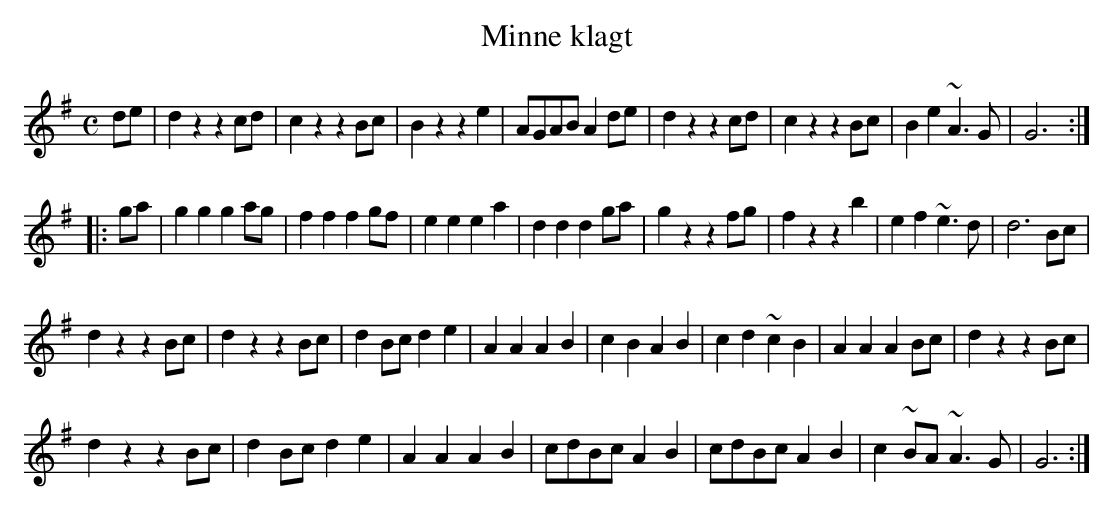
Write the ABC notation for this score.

X:1
T:Minne klagt
M:C
K:Gmaj
de|d2z2z2cd|c2z2z2Bc|B2z2z2e2|AGABA2de|d2z2z2cd|c2z2z2Bc|B2e2~A3G|G6:|
|:ga|g2g2g2ag|f2f2f2gf|e2e2e2a2|d2d2d2ga|g2z2z2fg|f2z2z2b2|e2f2~e3d|d6Bc|
d2z2z2Bc|d2z2z2Bc|d2Bcd2e2|A2A2A2B2|c2B2A2B2|c2d2~c2B2|A2A2A2Bc|d2z2z2Bc|
d2z2z2Bc|d2Bcd2e2|A2A2A2B2|cdBcA2B2|cdBcA2B2|c2~BA~A3G|G6:|
